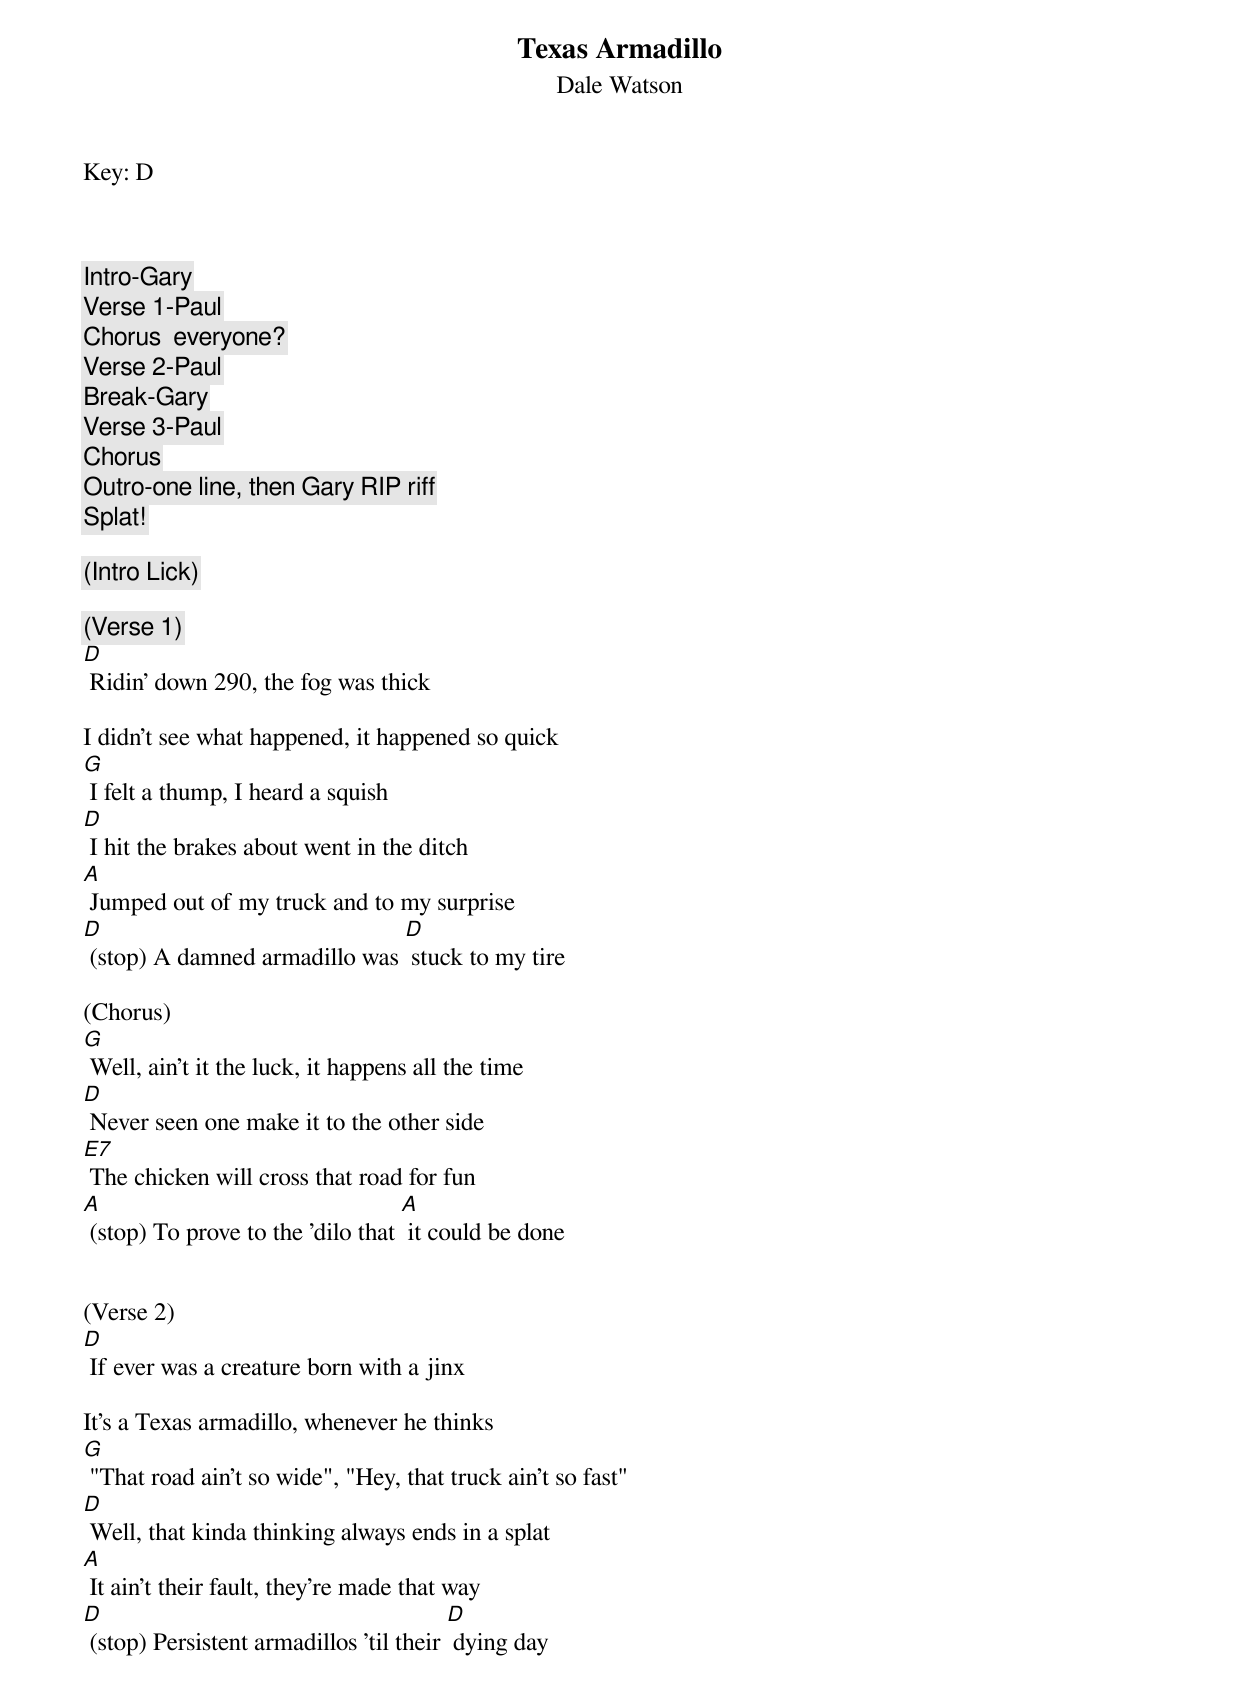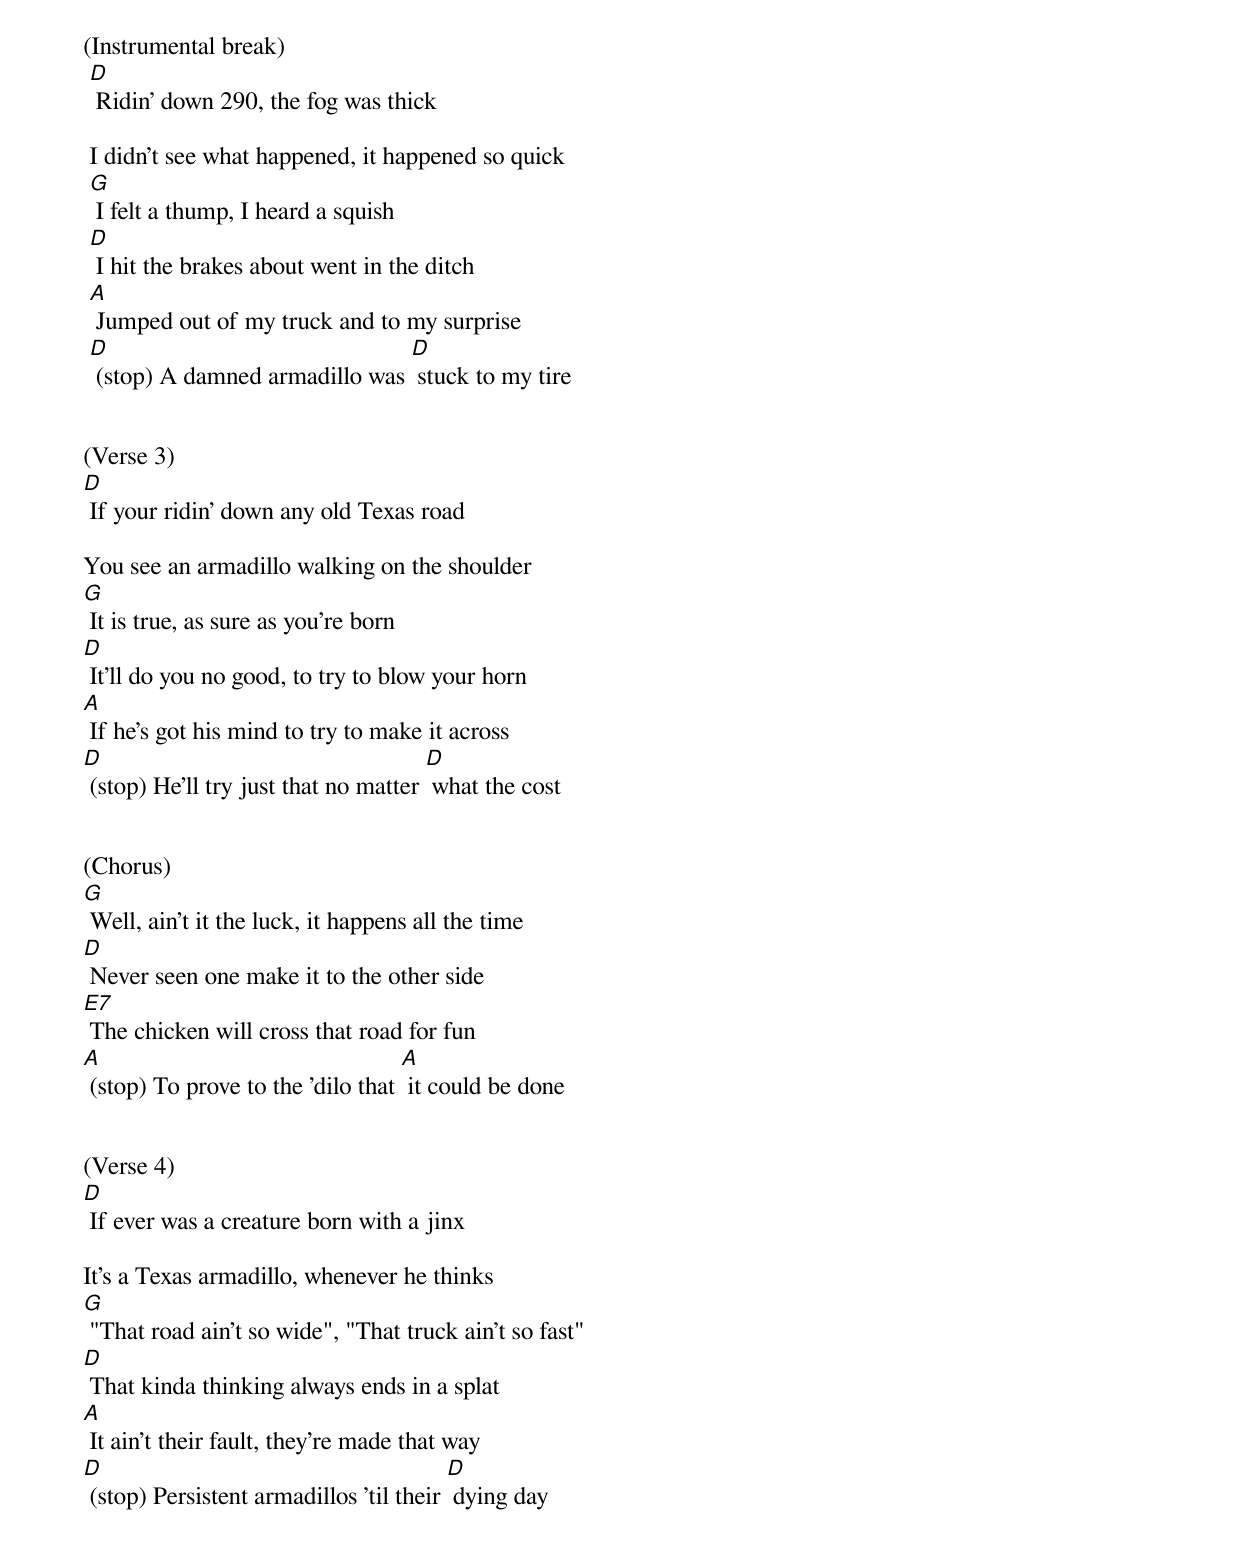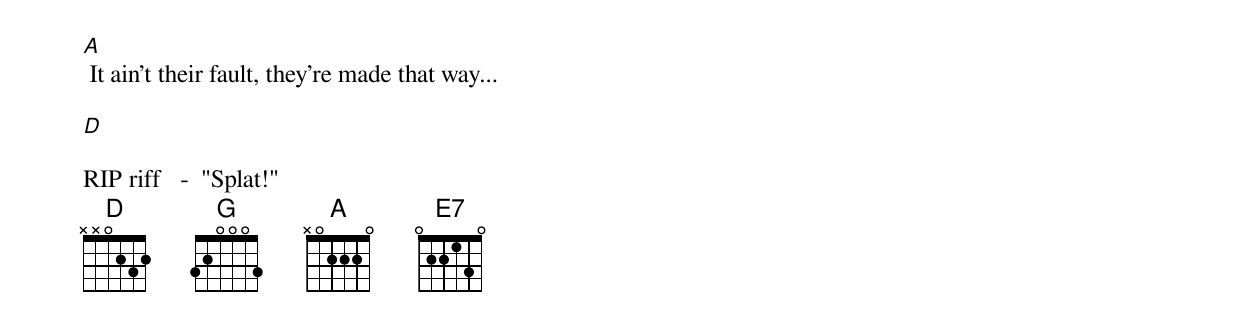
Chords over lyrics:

Texas Armadillo
Dale Watson
Key: D



Intro-Gary
	Verse 1-Paul
	Chorus  everyone?
	Verse 2-Paul
	Break-Gary
	Verse 3-Paul
	Chorus
	Outro-one line, then Gary RIP riff
   Splat!

(Intro Lick)

(Verse 1)
D
 Ridin' down 290, the fog was thick

I didn't see what happened, it happened so quick
G
 I felt a thump, I heard a squish
D
 I hit the brakes about went in the ditch
A
 Jumped out of my truck and to my surprise
D                              D
 (stop) A damned armadillo was  stuck to my tire

(Chorus)
G
 Well, ain't it the luck, it happens all the time
D
 Never seen one make it to the other side
E7
 The chicken will cross that road for fun
A                                  A
 (stop) To prove to the 'dilo that  it could be done


(Verse 2)
D
 If ever was a creature born with a jinx

It's a Texas armadillo, whenever he thinks
G
 "That road ain't so wide", "Hey, that truck ain't so fast"
D
 Well, that kinda thinking always ends in a splat
A
 It ain't their fault, they're made that way
D                                        D
 (stop) Persistent armadillos 'til their  dying day


(Instrumental break)
 D
  Ridin' down 290, the fog was thick

 I didn't see what happened, it happened so quick
 G
  I felt a thump, I heard a squish
 D
  I hit the brakes about went in the ditch
 A
  Jumped out of my truck and to my surprise
 D                              D
  (stop) A damned armadillo was  stuck to my tire


(Verse 3)
D
 If your ridin' down any old Texas road

You see an armadillo walking on the shoulder
G
 It is true, as sure as you're born
D
 It'll do you no good, to try to blow your horn
A
 If he's got his mind to try to make it across
D                                     D
 (stop) He'll try just that no matter  what the cost


(Chorus)
G
 Well, ain't it the luck, it happens all the time
D
 Never seen one make it to the other side
E7
 The chicken will cross that road for fun
A                                  A
 (stop) To prove to the 'dilo that  it could be done


(Verse 4)
D
 If ever was a creature born with a jinx

It's a Texas armadillo, whenever he thinks
G
 "That road ain't so wide", "That truck ain't so fast"
D
 That kinda thinking always ends in a splat
A
 It ain't their fault, they're made that way
D                                        D
 (stop) Persistent armadillos 'til their  dying day

A
 It ain't their fault, they're made that way...

D

RIP riff   -  "Splat!"
